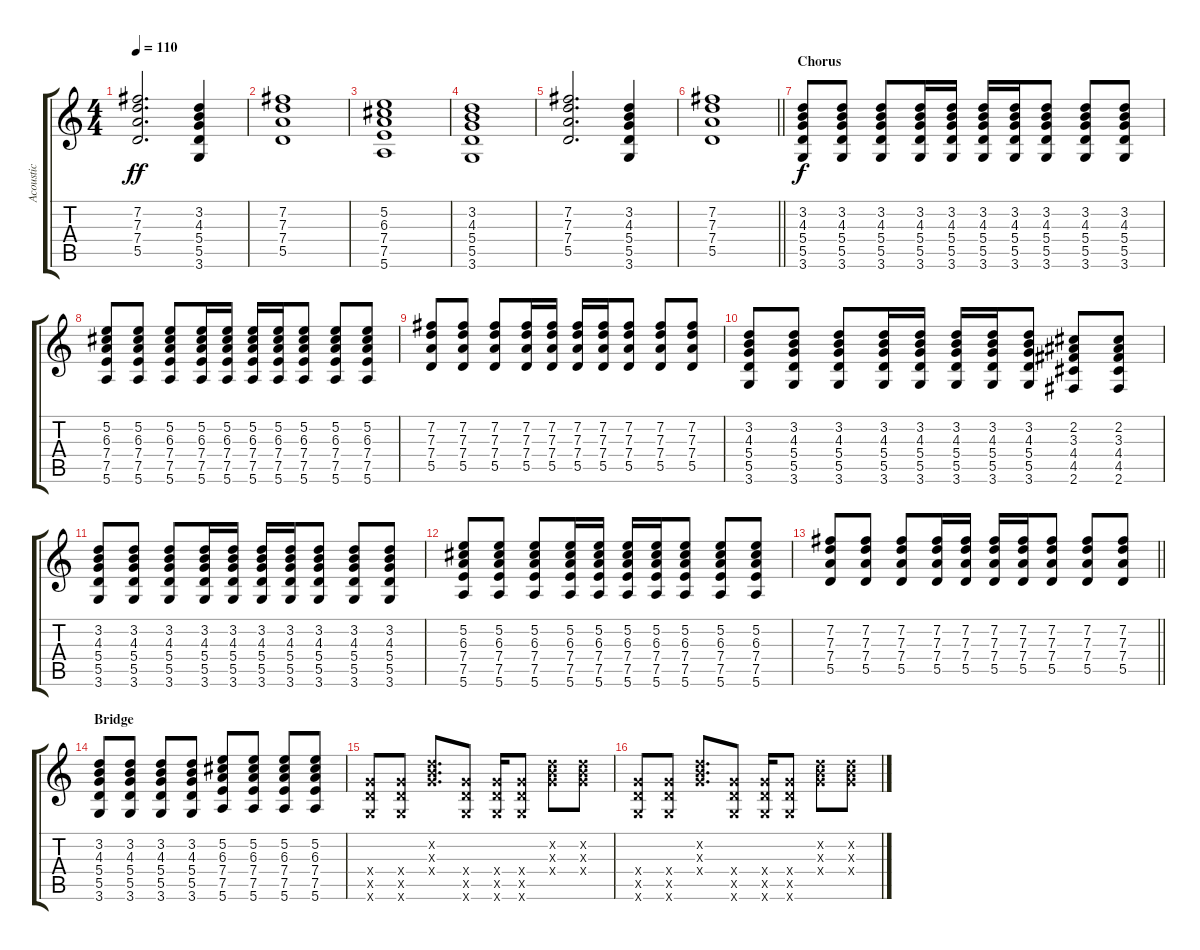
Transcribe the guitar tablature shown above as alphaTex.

\track ("Acoustic" "Acoustic") {instrument acousticguitarsteel}
\staff {score tabs}
\tuning (E4 B3 G3 D3 A2 E2) {hide}
\ts (4 4)
\tempo 110
\clef g2
\ks c
(7.2 7.3 7.4 5.5).2{d dy ff} (3.2 4.3 5.4 5.5 3.6).4 |
(7.2 7.3 7.4 5.5).1 |
(5.2 6.3 7.4 7.5 5.6).1 |
(3.2 4.3 5.4 5.5 3.6).1 |
(7.2 7.3 7.4 5.5).2{d} (3.2 4.3 5.4 5.5 3.6).4 |
\barLineRight lightlight
(7.2 7.3 7.4 5.5).1 |
\section ("" "Chorus")
(3.2 4.3 5.4 5.5 3.6).8{dy f} (3.2 4.3 5.4 5.5 3.6).8 (3.2 4.3 5.4 5.5 3.6).8 (3.2 4.3 5.4 5.5 3.6).16 (3.2 4.3 5.4 5.5 3.6).16 (3.2 4.3 5.4 5.5 3.6).16 (3.2 4.3 5.4 5.5 3.6).16 (3.2 4.3 5.4 5.5 3.6).8 (3.2 4.3 5.4 5.5 3.6).8 (3.2 4.3 5.4 5.5 3.6).8 |
(5.2 6.3 7.4 7.5 5.6).8 (5.2 6.3 7.4 7.5 5.6).8 (5.2 6.3 7.4 7.5 5.6).8 (5.2 6.3 7.4 7.5 5.6).16 (5.2 6.3 7.4 7.5 5.6).16 (5.2 6.3 7.4 7.5 5.6).16 (5.2 6.3 7.4 7.5 5.6).16 (5.2 6.3 7.4 7.5 5.6).8 (5.2 6.3 7.4 7.5 5.6).8 (5.2 6.3 7.4 7.5 5.6).8 |
(7.2 7.3 7.4 5.5).8 (7.2 7.3 7.4 5.5).8 (7.2 7.3 7.4 5.5).8 (7.2 7.3 7.4 5.5).16 (7.2 7.3 7.4 5.5).16 (7.2 7.3 7.4 5.5).16 (7.2 7.3 7.4 5.5).16 (7.2 7.3 7.4 5.5).8 (7.2 7.3 7.4 5.5).8 (7.2 7.3 7.4 5.5).8 |
(3.2 4.3 5.4 5.5 3.6).8 (3.2 4.3 5.4 5.5 3.6).8 (3.2 4.3 5.4 5.5 3.6).8 (3.2 4.3 5.4 5.5 3.6).16 (3.2 4.3 5.4 5.5 3.6).16 (3.2 4.3 5.4 5.5 3.6).16 (3.2 4.3 5.4 5.5 3.6).16 (3.2 4.3 5.4 5.5 3.6).8 (2.2 3.3 4.4 4.5 2.6).8 (2.2 3.3 4.4 4.5 2.6).8 |
(3.2 4.3 5.4 5.5 3.6).8 (3.2 4.3 5.4 5.5 3.6).8 (3.2 4.3 5.4 5.5 3.6).8 (3.2 4.3 5.4 5.5 3.6).16 (3.2 4.3 5.4 5.5 3.6).16 (3.2 4.3 5.4 5.5 3.6).16 (3.2 4.3 5.4 5.5 3.6).16 (3.2 4.3 5.4 5.5 3.6).8 (3.2 4.3 5.4 5.5 3.6).8 (3.2 4.3 5.4 5.5 3.6).8 |
(5.2 6.3 7.4 7.5 5.6).8 (5.2 6.3 7.4 7.5 5.6).8 (5.2 6.3 7.4 7.5 5.6).8 (5.2 6.3 7.4 7.5 5.6).16 (5.2 6.3 7.4 7.5 5.6).16 (5.2 6.3 7.4 7.5 5.6).16 (5.2 6.3 7.4 7.5 5.6).16 (5.2 6.3 7.4 7.5 5.6).8 (5.2 6.3 7.4 7.5 5.6).8 (5.2 6.3 7.4 7.5 5.6).8 |
\barLineRight lightlight
(7.2 7.3 7.4 5.5).8 (7.2 7.3 7.4 5.5).8 (7.2 7.3 7.4 5.5).8 (7.2 7.3 7.4 5.5).16 (7.2 7.3 7.4 5.5).16 (7.2 7.3 7.4 5.5).16 (7.2 7.3 7.4 5.5).16 (7.2 7.3 7.4 5.5).8 (7.2 7.3 7.4 5.5).8 (7.2 7.3 7.4 5.5).8 |
\section ("" "Bridge")
(3.2 4.3 5.4 5.5 3.6).8 (3.2 4.3 5.4 5.5 3.6).8 (3.2 4.3 5.4 5.5 3.6).8 (3.2 4.3 5.4 5.5 3.6).8 (5.2 6.3 7.4 7.5 5.6).8 (5.2 6.3 7.4 7.5 5.6).8 (5.2 6.3 7.4 7.5 5.6).8 (5.2 6.3 7.4 7.5 5.6).8 |
(5.4{x} 5.5{x} 3.6{x}).8 (5.4{x} 5.5{x} 3.6{x}).8 (3.2{x} 4.3{x} 5.4{x}).8{d} (5.4{x} 5.5{x} 3.6{x}).8 (5.4{x} 5.5{x} 3.6{x}).16 (5.4{x} 5.5{x} 3.6{x}).8 (3.2{x} 4.3{x} 5.4{x}).8 (3.2{x} 4.3{x} 5.4{x}).8 |
(5.4{x} 5.5{x} 3.6{x}).8 (5.4{x} 5.5{x} 3.6{x}).8 (3.2{x} 4.3{x} 5.4{x}).8{d} (5.4{x} 5.5{x} 3.6{x}).8 (5.4{x} 5.5{x} 3.6{x}).16 (5.4{x} 5.5{x} 3.6{x}).8 (3.2{x} 4.3{x} 5.4{x}).8 (3.2{x} 4.3{x} 5.4{x}).8
